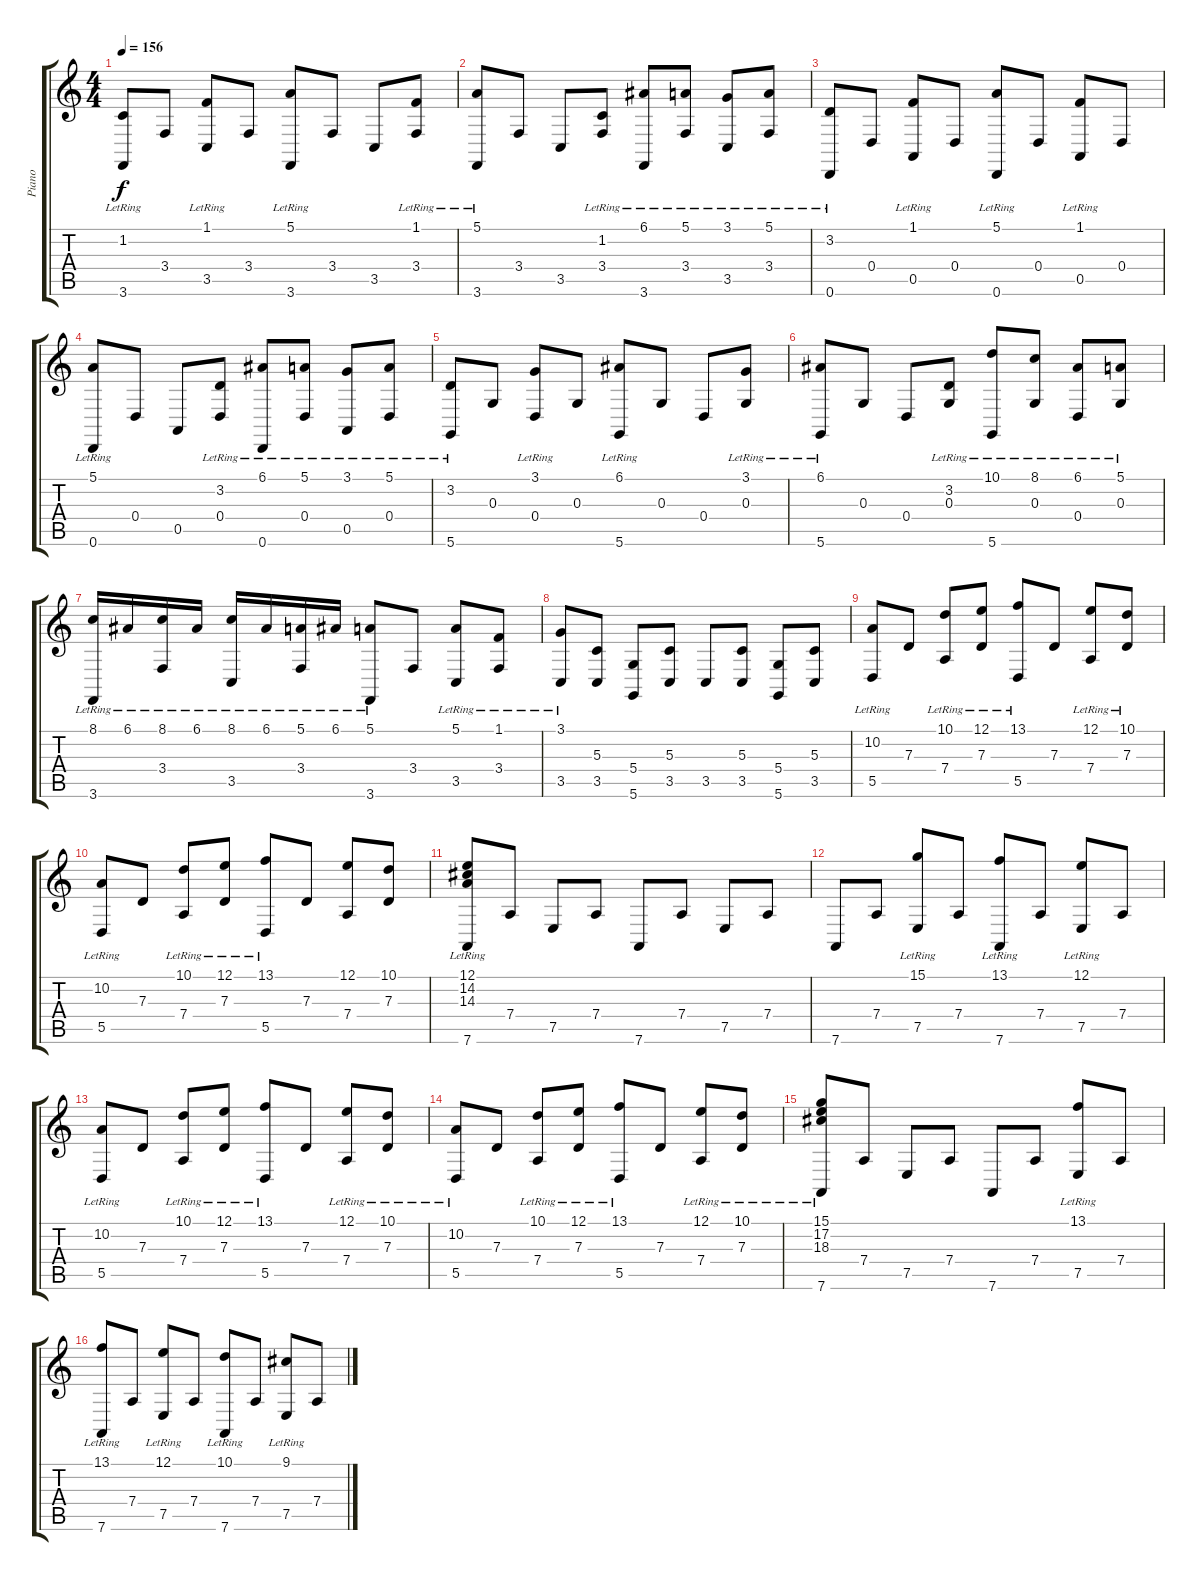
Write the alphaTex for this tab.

\track ("Piano" "Piano") {instrument acousticgrandpiano}
\staff {score tabs}
\tuning (E4 B3 G3 D3 A2 D2) {hide}
\ts (4 4)
\tempo 156
\clef g2
\ks c
(1.2{lr} 3.6).8{dy f} 3.4.8 (1.1{lr} 3.5).8 3.4.8 (5.1{lr} 3.6).8 3.4.8 3.5.8 (1.1{lr} 3.4).8 |
(5.1{lr} 3.6).8 3.4.8 3.5.8 (1.2{lr} 3.4).8 (6.1{lr} 3.6).8 (5.1{lr} 3.4).8 (3.1{lr} 3.5).8 (5.1{lr} 3.4).8 |
(3.2{lr} 0.6).8 0.4.8 (1.1{lr} 0.5).8 0.4.8 (5.1{lr} 0.6).8 0.4.8 (1.1{lr} 0.5).8 0.4.8 |
(5.1{lr} 0.6).8 0.4.8 0.5.8 (3.2{lr} 0.4).8 (6.1{lr} 0.6).8 (5.1{lr} 0.4).8 (3.1{lr} 0.5).8 (5.1{lr} 0.4).8 |
(3.2{lr} 5.6).8 0.3.8 (3.1{lr} 0.4).8 0.3.8 (6.1{lr} 5.6).8 0.3.8 0.4.8 (3.1{lr} 0.3).8 |
(6.1{lr} 5.6).8 0.3.8 0.4.8 (3.2{lr} 0.3).8 (10.1{lr} 5.6).8 (8.1{lr} 0.3).8 (6.1{lr} 0.4).8 (5.1{lr} 0.3).8 |
(8.1{lr} 3.6).16 6.1{lr}.16 (8.1{lr} 3.4).16 6.1{lr}.16 (8.1{lr} 3.5).16 6.1{lr}.16 (5.1{lr} 3.4).16 6.1{lr}.16 (5.1{lr} 3.6).8 3.4.8 (5.1{lr} 3.5).8 (1.1{lr} 3.4).8 |
(3.1{lr} 3.5).8 (5.3 3.5).8 (5.4 5.6).8 (5.3 3.5).8 3.5.8 (5.3 3.5).8 (5.4 5.6).8 (5.3 3.5).8 |
\section ("" "")
(10.2{lr} 5.5).8 7.3.8 (10.1{lr} 7.4).8 (12.1{lr} 7.3).8 (13.1{lr} 5.5).8 7.3.8 (12.1{lr} 7.4).8 (10.1{lr} 7.3).8 |
(10.2{lr} 5.5).8 7.3.8 (10.1{lr} 7.4).8 (12.1{lr} 7.3).8 (13.1{lr} 5.5).8 7.3.8 (12.1 7.4).8 (10.1 7.3).8 |
(12.1{lr} 14.2{lr} 14.3{lr} 7.6).8 7.4.8 7.5.8 7.4.8 7.6.8 7.4.8 7.5.8 7.4.8 |
7.6.8 7.4.8 (15.1{lr} 7.5).8 7.4.8 (13.1{lr} 7.6).8 7.4.8 (12.1{lr} 7.5).8 7.4.8 |
(10.2{lr} 5.5).8 7.3.8 (10.1{lr} 7.4).8 (12.1{lr} 7.3).8 (13.1{lr} 5.5).8 7.3.8 (12.1{lr} 7.4).8 (10.1{lr} 7.3).8 |
(10.2{lr} 5.5).8 7.3.8 (10.1{lr} 7.4).8 (12.1{lr} 7.3).8 (13.1{lr} 5.5).8 7.3.8 (12.1{lr} 7.4).8 (10.1{lr} 7.3).8 |
(15.1{lr} 17.2{lr} 18.3{lr} 7.6).8 7.4.8 7.5.8 7.4.8 7.6.8 7.4.8 (13.1{lr} 7.5).8 7.4.8 |
(13.1{lr} 7.6).8 7.4.8 (12.1{lr} 7.5).8 7.4.8 (10.1{lr} 7.6).8 7.4.8 (9.1{lr} 7.5).8 7.4.8
